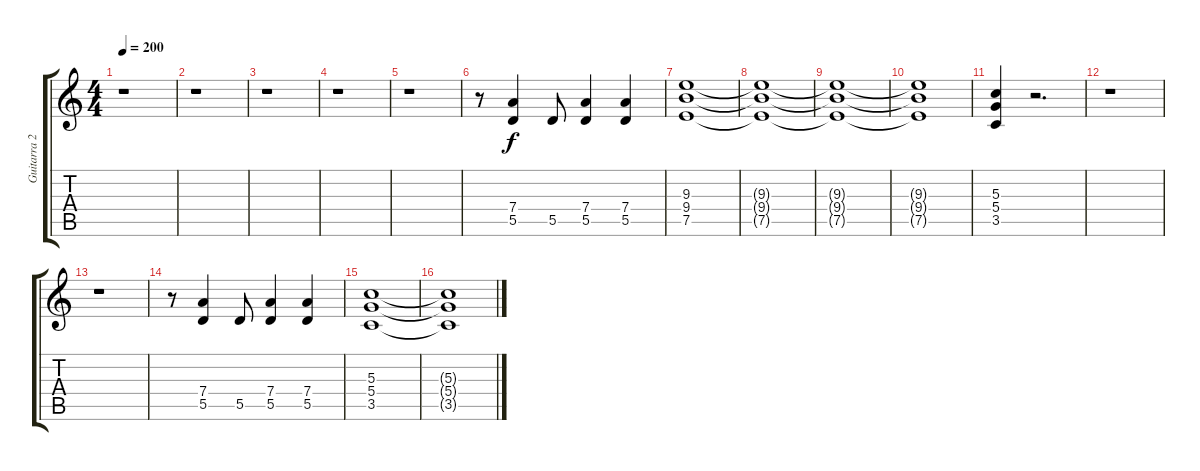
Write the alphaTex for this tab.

\track ("Guitarra 2 " "Guitarra 2") {instrument distortionguitar}
\staff {score tabs}
\tuning (E4 B3 G3 D3 A2 E2) {hide}
\ts (4 4)
\tempo 200
\clef g2
\ks c
r.1{dy f} |
r.1 |
r.1 |
r.1 |
r.1 |
r.8 (7.4 5.5).4 5.5.8 (7.4 5.5).4 (7.4 5.5).4 |
(9.3 9.4 7.5).1 |
(9.3{t} 9.4{t} 7.5{t}).1 |
(9.3{t} 9.4{t} 7.5{t}).1 |
(9.3{t} 9.4{t} 7.5{t}).1 |
(5.3 5.4 3.5).4 r.2{d} |
r.1 |
r.1 |
r.8 (7.4 5.5).4 5.5.8 (7.4 5.5).4 (7.4 5.5).4 |
(5.3 5.4 3.5).1 |
(5.3{t} 5.4{t} 3.5{t}).1
